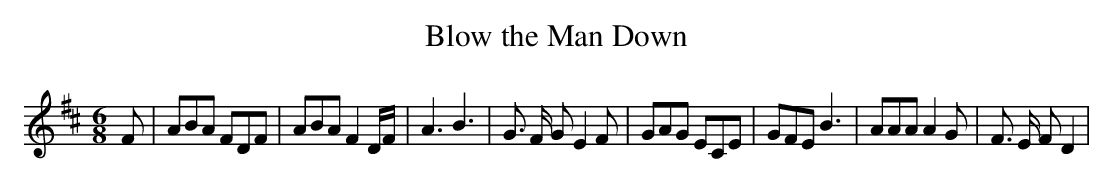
X:1
T:Blow the Man Down
M:6/8
L:1/8
K:D
 F| ABA FDF| ABA F2 D/2F/2| A3 B3| G3/2 F/2 G E2 F| GAG ECE| GFE B3|\
 AAA A2 G| F3/2 E/2 F D2|
